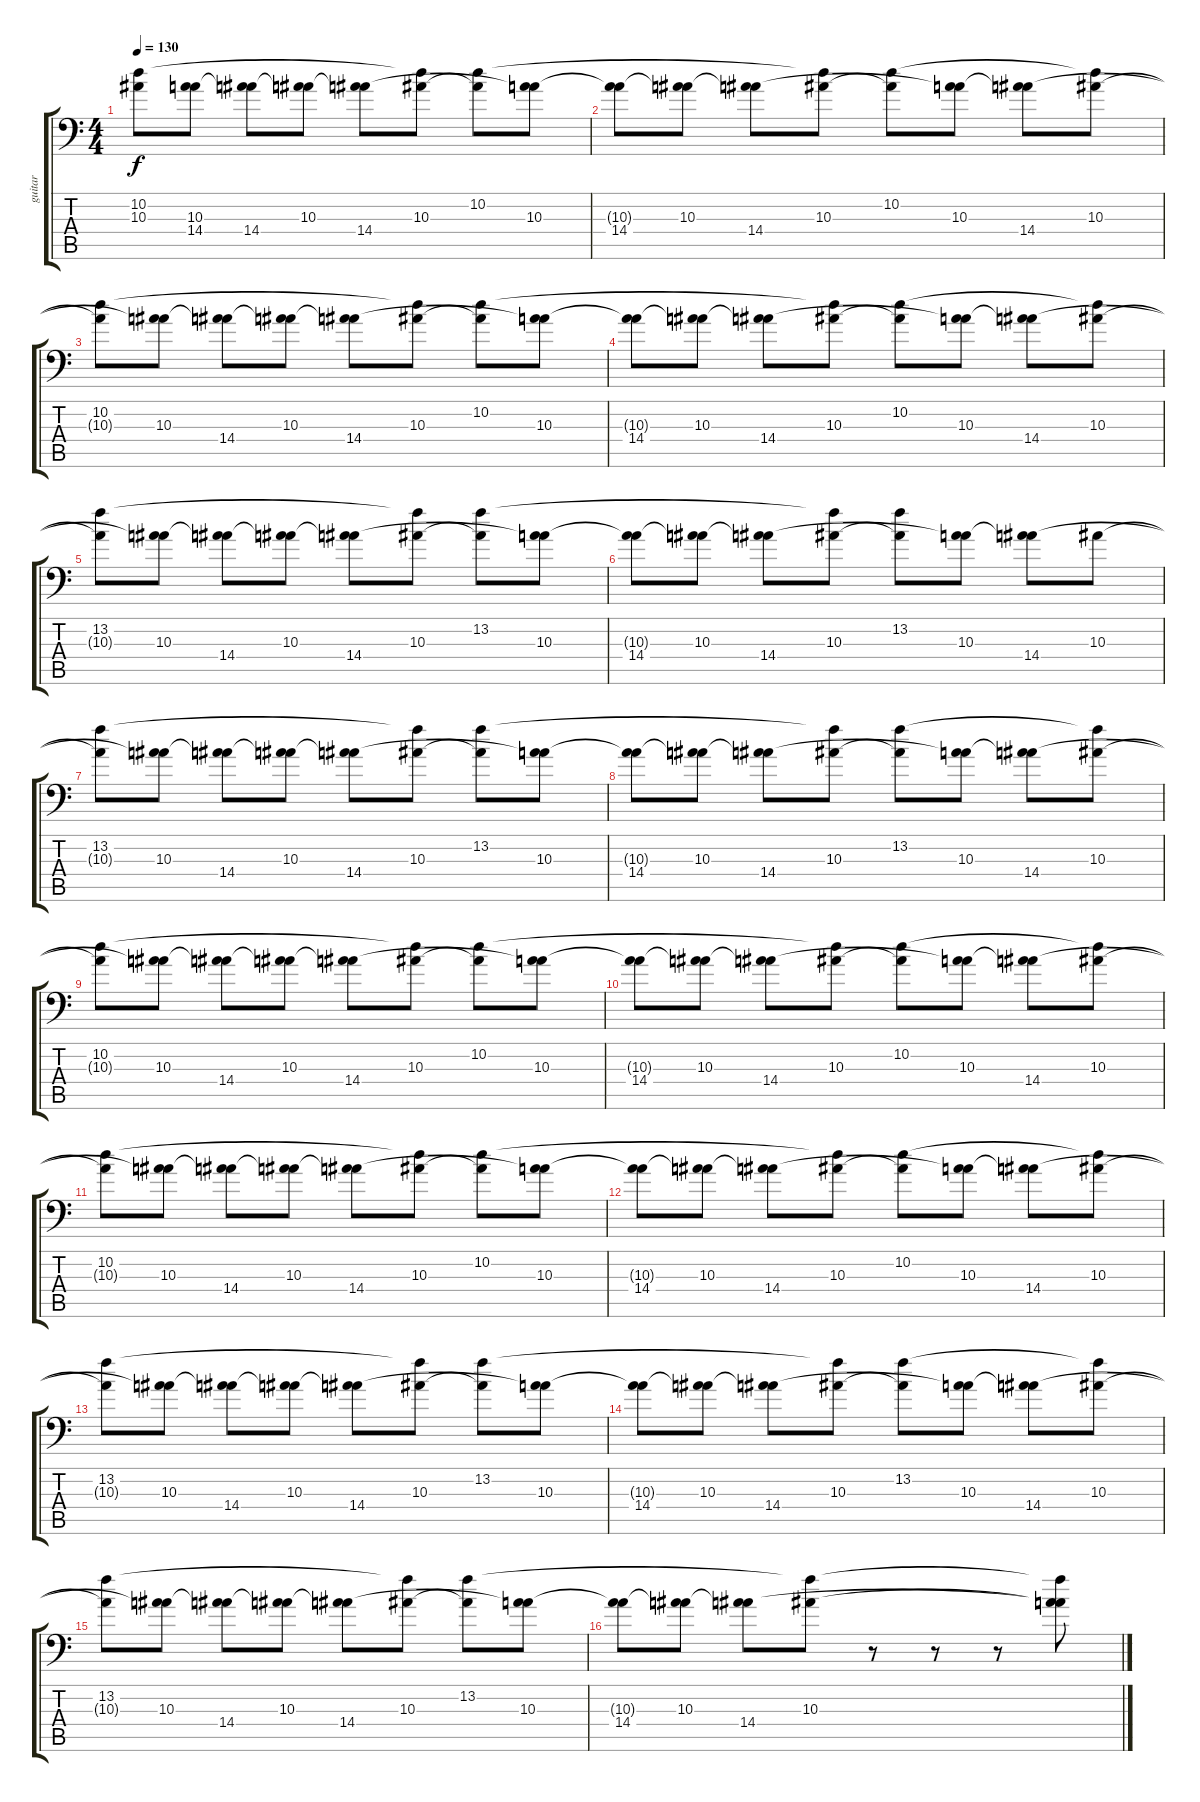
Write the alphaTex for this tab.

\track ("guitar" "guitar") {instrument electricguitarjazz}
\staff {score tabs}
\tuning (A3 E3 C3 G2 D2 G1) {hide}
\ts (4 4)
\tempo 130
\clef f4
\ks c
(10.2 10.3{t}).8{dy f} (10.3 14.4{t}).8 (10.3{t} 14.4).8 (10.3 14.4{t}).8 (10.3{t} 14.4).8 (10.2{t} 10.3).8 (10.2 10.3{t}).8 (10.3 14.4{t}).8 |
(10.3{t} 14.4).8 (10.3 14.4{t}).8 (10.3{t} 14.4).8 (10.2{t} 10.3).8 (10.2 10.3{t}).8 (10.3 14.4{t}).8 (10.3{t} 14.4).8 (10.2{t} 10.3).8 |
(10.2 10.3{t}).8 (10.3 14.4{t}).8 (10.3{t} 14.4).8 (10.3 14.4{t}).8 (10.3{t} 14.4).8 (10.2{t} 10.3).8 (10.2 10.3{t}).8 (10.3 14.4{t}).8 |
(10.3{t} 14.4).8 (10.3 14.4{t}).8 (10.3{t} 14.4).8 (10.2{t} 10.3).8 (10.2 10.3{t}).8 (10.3 14.4{t}).8 (10.3{t} 14.4).8 (10.2{t} 10.3).8 |
(13.2 10.3{t}).8 (10.3 14.4{t}).8 (10.3{t} 14.4).8 (10.3 14.4{t}).8 (10.3{t} 14.4).8 (13.2{t} 10.3).8 (13.2 10.3{t}).8 (10.3 14.4{t}).8 |
(10.3{t} 14.4).8 (10.3 14.4{t}).8 (10.3{t} 14.4).8 (13.2{t} 10.3).8 (13.2 10.3{t}).8 (10.3 14.4{t}).8 (10.3{t} 14.4).8 10.3.8 |
(13.2 10.3{t}).8 (10.3 14.4{t}).8 (10.3{t} 14.4).8 (10.3 14.4{t}).8 (10.3{t} 14.4).8 (13.2{t} 10.3).8 (13.2 10.3{t}).8 (10.3 14.4{t}).8 |
(10.3{t} 14.4).8 (10.3 14.4{t}).8 (10.3{t} 14.4).8 (13.2{t} 10.3).8 (13.2 10.3{t}).8 (10.3 14.4{t}).8 (10.3{t} 14.4).8 (13.2{t} 10.3).8 |
(10.2 10.3{t}).8 (10.3 14.4{t}).8 (10.3{t} 14.4).8 (10.3 14.4{t}).8 (10.3{t} 14.4).8 (10.2{t} 10.3).8 (10.2 10.3{t}).8 (10.3 14.4{t}).8 |
(10.3{t} 14.4).8 (10.3 14.4{t}).8 (10.3{t} 14.4).8 (10.2{t} 10.3).8 (10.2 10.3{t}).8 (10.3 14.4{t}).8 (10.3{t} 14.4).8 (10.2{t} 10.3).8 |
(10.2 10.3{t}).8 (10.3 14.4{t}).8 (10.3{t} 14.4).8 (10.3 14.4{t}).8 (10.3{t} 14.4).8 (10.2{t} 10.3).8 (10.2 10.3{t}).8 (10.3 14.4{t}).8 |
(10.3{t} 14.4).8 (10.3 14.4{t}).8 (10.3{t} 14.4).8 (10.2{t} 10.3).8 (10.2 10.3{t}).8 (10.3 14.4{t}).8 (10.3{t} 14.4).8 (10.2{t} 10.3).8 |
(13.2 10.3{t}).8 (10.3 14.4{t}).8 (10.3{t} 14.4).8 (10.3 14.4{t}).8 (10.3{t} 14.4).8 (13.2{t} 10.3).8 (13.2 10.3{t}).8 (10.3 14.4{t}).8 |
(10.3{t} 14.4).8 (10.3 14.4{t}).8 (10.3{t} 14.4).8 (13.2{t} 10.3).8 (13.2 10.3{t}).8 (10.3 14.4{t}).8 (10.3{t} 14.4).8 (13.2{t} 10.3).8 |
(13.2 10.3{t}).8 (10.3 14.4{t}).8 (10.3{t} 14.4).8 (10.3 14.4{t}).8 (10.3{t} 14.4).8 (13.2{t} 10.3).8 (13.2 10.3{t}).8 (10.3 14.4{t}).8 |
(10.3{t} 14.4).8 (10.3 14.4{t}).8 (10.3{t} 14.4).8 (13.2{t} 10.3).8 r.8 r.8 r.8 (13.2{t} 10.3{t} 14.4{t}).8
